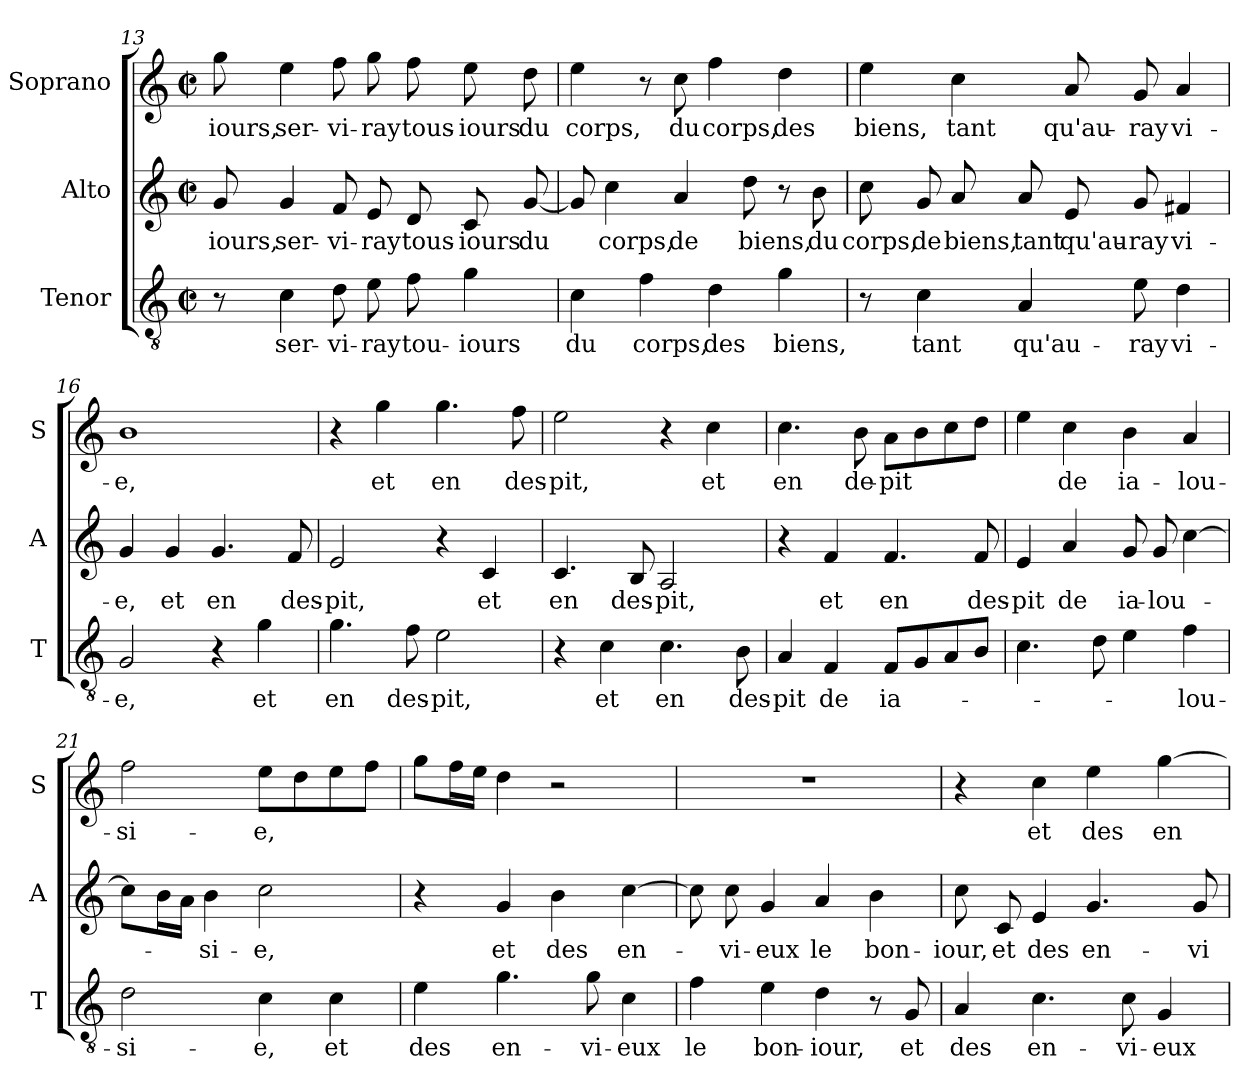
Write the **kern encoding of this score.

**kern	**text	**kern	**text	**kern	**text
*part3	*part3	*part2	*part2	*part1	*part1
*staff3	*staff3	*staff2	*staff2	*staff1	*staff1
*I"Tenor	*	*I"Alto	*	*I"Soprano	*
*I'T	*	*I'A	*	*I'S	*
!!LO:LB:g=z
*clefGv2	*	*clefG2	*	*clefG2	*
*k[]	*	*k[]	*	*k[]	*
*C:	*	*C:	*	*C:	*
*M2/2	*	*M2/2	*	*M2/2	*
*met(c|)	*	*met(c|)	*	*met(c|)	*
=13	=13	=13	=13	=13	=13
!	!	!	!LO:LY:b	!	!LO:LY:b
8r	.	8g/	-iours,	8gg\	-iours,
!	!LO:LY:b	!	!LO:LY:b	!	!LO:LY:b
4c\	ser-	4g/	ser-	4ee\	ser-
!	!LO:LY:b	!	!LO:LY:b	!	!LO:LY:b
8d\	-vi-	8f/	-vi-	8ff\	-vi-
!	!LO:LY:b	!	!LO:LY:b	!	!LO:LY:b
8e\	-ray	8e/	-ray	8gg\	-ray
!	!LO:LY:b	!	!LO:LY:b	!	!LO:LY:b
8f\	tou-	8d/	tous-	8ff\	tous-
!	!LO:LY:b	!	!LO:LY:b	!	!LO:LY:b
4g\	-iours	8c/	-iours	8ee\	-iours
!	!	!	!LO:LY:b	!	!LO:LY:b
.	.	[8g/	du	8dd\	du
=14	=14	=14	=14	=14	=14
!	!LO:LY:b	!	!	!	!LO:LY:b
4c\	du	8g/]	.	4ee\	corps,
!	!	!	!LO:LY:b	!	!
.	.	4cc\	corps,	.	.
!	!LO:LY:b	!	!	!	!
4f\	corps,	.	.	8r	.
!	!	!	!LO:LY:b	!	!LO:LY:b
.	.	4a/	de	8cc\	du
!	!LO:LY:b	!	!	!	!LO:LY:b
4d\	des	.	.	4ff\	corps,
!	!	!	!LO:LY:b	!	!
.	.	8dd\	biens,	.	.
!	!LO:LY:b	!	!	!	!LO:LY:b
4g\	biens,	8r	.	4dd\	des
!	!	!	!LO:LY:b	!	!
.	.	8b\	du	.	.
=15	=15	=15	=15	=15	=15
!	!	!	!LO:LY:b	!	!LO:LY:b
8r	.	8cc\	corps,	4ee\	biens,
!	!LO:LY:b	!	!LO:LY:b	!	!
4c\	tant	8g/	de	.	.
!	!	!	!LO:LY:b	!	!LO:LY:b
.	.	8a/	biens,	4cc\	tant
!	!LO:LY:b	!	!LO:LY:b	!	!
4A/	qu'au-	8a/	tant	.	.
!	!	!	!LO:LY:b	!	!LO:LY:b
.	.	8e/	qu'au-	8a/	qu'au-
!	!LO:LY:b	!	!LO:LY:b	!	!LO:LY:b
8e\	-ray	8g/	-ray	8g/	-ray
!	!LO:LY:b	!	!LO:LY:b	!	!LO:LY:b
4d\	vi-	4f#X/	vi-	4a/	vi-
!!LO:LB:g=z
=16	=16	=16	=16	=16	=16
!	!LO:LY:b	!	!LO:LY:b	!	!LO:LY:b
2G/	-e,	4g/	-e,	1b	-e,
!	!	!	!LO:LY:b	!	!
.	.	4g/	et	.	.
!	!	!	!LO:LY:b	!	!
4r	.	4.g/	en	.	.
!	!LO:LY:b	!	!	!	!
4g\	et	.	.	.	.
!	!	!	!LO:LY:b	!	!
.	.	8f/	des-	.	.
=17	=17	=17	=17	=17	=17
!	!LO:LY:b	!	!LO:LY:b	!	!
4.g\	en	2e/	-pit,	4r	.
!	!	!	!	!	!LO:LY:b
.	.	.	.	4gg\	et
!	!LO:LY:b	!	!	!	!
8f\	des-	.	.	.	.
!	!LO:LY:b	!	!	!	!LO:LY:b
2e\	-pit,	4r	.	4.gg\	en
!	!	!	!LO:LY:b	!	!
.	.	4c/	et	.	.
!	!	!	!	!	!LO:LY:b
.	.	.	.	8ff\	des-
=18	=18	=18	=18	=18	=18
!	!	!	!LO:LY:b	!	!LO:LY:b
4r	.	4.c/	en	2ee\	-pit,
!	!LO:LY:b	!	!	!	!
4c\	et	.	.	.	.
!	!	!	!LO:LY:b	!	!
.	.	8B/	des-	.	.
!	!LO:LY:b	!	!LO:LY:b	!	!
4.c\	en	2A/	-pit,	4r	.
!	!	!	!	!	!LO:LY:b
.	.	.	.	4cc\	et
!	!LO:LY:b	!	!	!	!
8B\	des-	.	.	.	.
=19	=19	=19	=19	=19	=19
!	!LO:LY:b	!	!	!	!LO:LY:b
4A/	-pit	4r	.	4.cc\	en
!	!LO:LY:b	!	!LO:LY:b	!	!
4F/	de	4f/	et	.	.
!	!	!	!	!	!LO:LY:b
.	.	.	.	8b\	de-
!	!LO:LY:b	!	!LO:LY:b	!	!LO:LY:b
8F/L	ia-	4.f/	en	8a\L	-pit
8G/	.	.	.	8b\	.
8A/	.	.	.	8cc\	.
!	!	!	!LO:LY:b	!	!
8B/J	.	8f/	des-	8dd\J	.
!!LO:LB:g=z
=20	=20	=20	=20	=20	=20
!	!	!	!LO:LY:b	!	!
4.c\	.	4e/	-pit	4ee\	.
!	!	!	!LO:LY:b	!	!LO:LY:b
.	.	4a/	de	4cc\	de
8d\	.	.	.	.	.
!	!	!	!LO:LY:b	!	!LO:LY:b
4e\	.	8g/	ia-	4b\	ia-
!	!	!	!LO:LY:b	!	!
.	.	8g/	-lou-	.	.
!	!LO:LY:b	!	!	!	!LO:LY:b
4f\	-lou-	[4cc\	.	4a/	-lou-
=21	=21	=21	=21	=21	=21
!	!LO:LY:b	!	!	!	!LO:LY:b
2d\	-si-	8cc\L]	.	2ff\	-si-
.	.	16b\L	.	.	.
.	.	16a\JJ	.	.	.
!	!	!	!LO:LY:b	!	!
.	.	4b\	-si-	.	.
!	!LO:LY:b	!	!LO:LY:b	!	!LO:LY:b
4c\	-e,	2cc\	-e,	8ee\L	-e,
.	.	.	.	8dd\	.
!	!LO:LY:b	!	!	!	!
4c\	et	.	.	8ee\	.
.	.	.	.	8ff\J	.
=22	=22	=22	=22	=22	=22
!	!LO:LY:b	!	!	!	!
4e\	des	4r	.	8gg\L	.
.	.	.	.	16ff\L	.
.	.	.	.	16ee\JJ	.
!	!LO:LY:b	!	!LO:LY:b	!	!
4.g\	en-	4g/	et	4dd\	.
!	!	!	!LO:LY:b	!	!
.	.	4b\	des	2r	.
!	!LO:LY:b	!	!	!	!
8g\	-vi-	.	.	.	.
!	!LO:LY:b	!	!LO:LY:b	!	!
4c\	-eux	[4cc\	en-	.	.
=23	=23	=23	=23	=23	=23
!	!LO:LY:b	!	!	!	!
4f\	le	8cc\]	.	1r	.
!	!	!	!LO:LY:b	!	!
.	.	8cc\	-vi-	.	.
!	!LO:LY:b	!	!LO:LY:b	!	!
4e\	bon-	4g/	-eux	.	.
!	!LO:LY:b	!	!LO:LY:b	!	!
4d\	-iour,	4a/	le	.	.
!	!	!	!LO:LY:b	!	!
8r	.	4b\	bon-	.	.
!	!LO:LY:b	!	!	!	!
8G/	et	.	.	.	.
!!LO:PB:g=z
=24	=24	=24	=24	=24	=24
!	!LO:LY:b	!	!LO:LY:b	!	!
4A/	des	8cc\	-iour,	4r	.
!	!	!	!LO:LY:b	!	!
.	.	8c/	et	.	.
!	!LO:LY:b	!	!LO:LY:b	!	!LO:LY:b
4.c\	en-	4e/	des	4cc\	et
!	!	!	!LO:LY:b	!	!LO:LY:b
.	.	4.g/	en-	4ee\	des
!	!LO:LY:b	!	!	!	!
8c\	-vi-	.	.	.	.
!	!LO:LY:b	!	!	!	!LO:LY:b
4G/	-eux	.	.	[4gg\	en-
!	!	!	!LO:LY:b	!	!
.	.	8g/	-vi-	.	.
=	=	=	=	=	=
*-	*-	*-	*-	*-	*-
